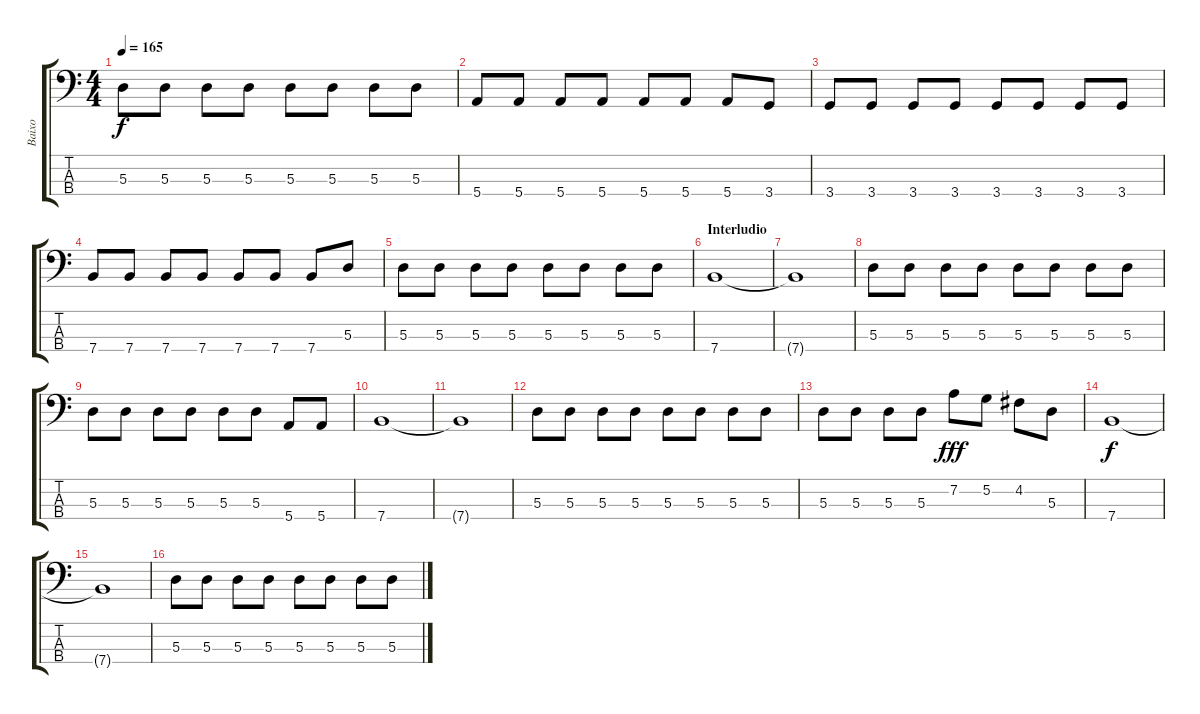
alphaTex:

\track ("Baixo" "Baixo") {instrument electricbassfinger}
\staff {score tabs}
\tuning (G2 D2 A1 E1) {hide}
\ts (4 4)
\tempo 165
\clef f4
\ks c
5.3.8{dy f} 5.3.8 5.3.8 5.3.8 5.3.8 5.3.8 5.3.8 5.3.8 |
5.4.8 5.4.8 5.4.8 5.4.8 5.4.8 5.4.8 5.4.8 3.4.8 |
3.4.8 3.4.8 3.4.8 3.4.8 3.4.8 3.4.8 3.4.8 3.4.8 |
7.4.8 7.4.8 7.4.8 7.4.8 7.4.8 7.4.8 7.4.8 5.3.8 |
5.3.8 5.3.8 5.3.8 5.3.8 5.3.8 5.3.8 5.3.8 5.3.8 |
\section ("" "Interludio")
7.4.1 |
7.4{t}.1 |
5.3.8 5.3.8 5.3.8 5.3.8 5.3.8 5.3.8 5.3.8 5.3.8 |
5.3.8 5.3.8 5.3.8 5.3.8 5.3.8 5.3.8 5.4.8 5.4.8 |
7.4.1 |
7.4{t}.1 |
5.3.8 5.3.8 5.3.8 5.3.8 5.3.8 5.3.8 5.3.8 5.3.8 |
5.3.8 5.3.8 5.3.8 5.3.8 7.2.8{dy fff} 5.2.8 4.2.8 5.3.8 |
7.4.1{dy f} |
7.4{t}.1 |
5.3.8 5.3.8 5.3.8 5.3.8 5.3.8 5.3.8 5.3.8 5.3.8
